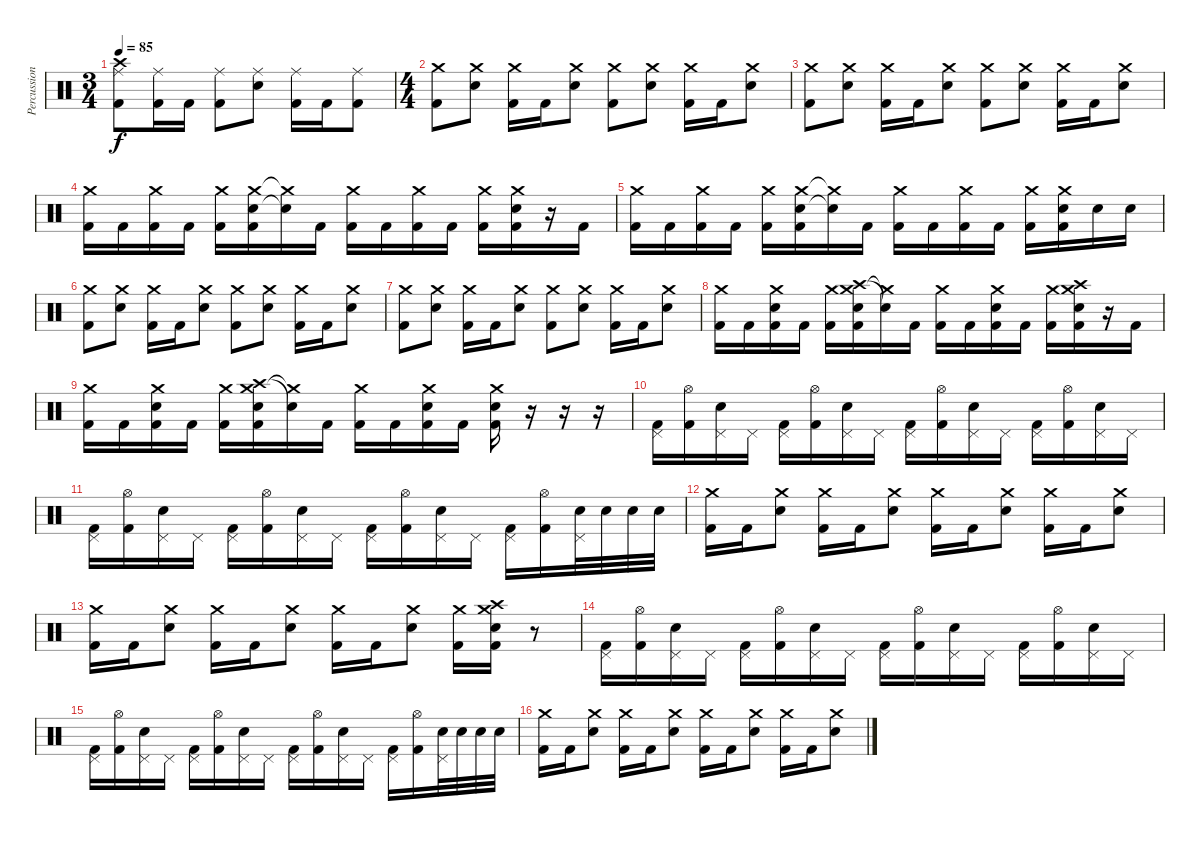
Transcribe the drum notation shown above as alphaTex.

\track ("Percussion" "Percussion") {instrument percussion}
\staff {score}
\articulation defaults
\ts (3 4)
\tempo 85
\clef neutral
\ks c
("Ride (middle)" "Crash high (hit)" "Kick (hit) 2").8{dy f} ("Ride (middle)" "Kick (hit) 2").16 "Kick (hit) 2".16 ("Ride (middle)" "Kick (hit) 2").8 ("Ride (middle)" "Electric Snare (hit)").8 ("Ride (middle)" "Kick (hit) 2").16 "Kick (hit) 2".16 ("Ride (middle)" "Kick (hit) 2").8 |
\ts (4 4)
("Crash medium (hit)" "Kick (hit) 2").8 ("Crash medium (hit)" "Electric Snare (hit)").8 ("Crash medium (hit)" "Kick (hit) 2").16 "Kick (hit) 2".16 ("Crash medium (hit)" "Electric Snare (hit)").8 ("Crash medium (hit)" "Kick (hit) 2").8 ("Crash medium (hit)" "Electric Snare (hit)").8 ("Crash medium (hit)" "Kick (hit) 2").16 "Kick (hit) 2".16 ("Crash medium (hit)" "Electric Snare (hit)").8 |
("Crash medium (hit)" "Kick (hit) 2").8 ("Crash medium (hit)" "Electric Snare (hit)").8 ("Crash medium (hit)" "Kick (hit) 2").16 "Kick (hit) 2".16 ("Crash medium (hit)" "Electric Snare (hit)").8 ("Crash medium (hit)" "Kick (hit) 2").8 ("Crash medium (hit)" "Electric Snare (hit)").8 ("Crash medium (hit)" "Kick (hit) 2").16 "Kick (hit) 2".16 ("Crash medium (hit)" "Electric Snare (hit)").8 |
("Crash medium (hit)" "Kick (hit) 2").16 "Kick (hit) 2".16 ("Crash medium (hit)" "Kick (hit) 2").16 "Kick (hit) 2".16 ("Crash medium (hit)" "Kick (hit) 2").16 ("Crash medium (hit)" "Electric Snare (hit)" "Kick (hit) 2").16 ("Crash medium (hit)"{t} "Electric Snare (hit)"{t}).16 "Kick (hit) 2".16 ("Crash medium (hit)" "Kick (hit) 2").16 "Kick (hit) 2".16 ("Crash medium (hit)" "Kick (hit) 2").16 "Kick (hit) 2".16 ("Crash medium (hit)" "Kick (hit) 2").16 ("Crash medium (hit)" "Electric Snare (hit)" "Kick (hit) 2").16 r.16 "Kick (hit) 2".16 |
("Crash medium (hit)" "Kick (hit) 2").16 "Kick (hit) 2".16 ("Crash medium (hit)" "Kick (hit) 2").16 "Kick (hit) 2".16 ("Crash medium (hit)" "Kick (hit) 2").16 ("Crash medium (hit)" "Electric Snare (hit)" "Kick (hit) 2").16 ("Crash medium (hit)"{t} "Electric Snare (hit)"{t}).16 "Kick (hit) 2".16 ("Crash medium (hit)" "Kick (hit) 2").16 "Kick (hit) 2".16 ("Crash medium (hit)" "Kick (hit) 2").16 "Kick (hit) 2".16 ("Crash medium (hit)" "Kick (hit) 2").16 ("Crash medium (hit)" "Electric Snare (hit)" "Kick (hit) 2").16 "Electric Snare (hit)".16 "Electric Snare (hit)".16 |
("Crash medium (hit)" "Kick (hit) 2").8 ("Crash medium (hit)" "Electric Snare (hit)").8 ("Crash medium (hit)" "Kick (hit) 2").16 "Kick (hit) 2".16 ("Crash medium (hit)" "Electric Snare (hit)").8 ("Crash medium (hit)" "Kick (hit) 2").8 ("Crash medium (hit)" "Electric Snare (hit)").8 ("Crash medium (hit)" "Kick (hit) 2").16 "Kick (hit) 2".16 ("Crash medium (hit)" "Electric Snare (hit)").8 |
("Crash medium (hit)" "Kick (hit) 2").8 ("Crash medium (hit)" "Electric Snare (hit)").8 ("Crash medium (hit)" "Kick (hit) 2").16 "Kick (hit) 2".16 ("Crash medium (hit)" "Electric Snare (hit)").8 ("Crash medium (hit)" "Kick (hit) 2").8 ("Crash medium (hit)" "Electric Snare (hit)").8 ("Crash medium (hit)" "Kick (hit) 2").16 "Kick (hit) 2".16 ("Crash medium (hit)" "Electric Snare (hit)").8 |
("Crash medium (hit)" "Kick (hit) 2").16 "Kick (hit) 2".16 ("Crash medium (hit)" "Electric Snare (hit)" "Kick (hit) 2").16 "Kick (hit) 2".16 ("Crash medium (hit)" "Kick (hit) 2").16 ("Crash medium (hit)" "Crash high (hit)" "Electric Snare (hit)" "Kick (hit) 2").16 ("Crash medium (hit)"{t} "Electric Snare (hit)"{t}).16 "Kick (hit) 2".16 ("Crash medium (hit)" "Kick (hit) 2").16 "Kick (hit) 2".16 ("Crash medium (hit)" "Electric Snare (hit)" "Kick (hit) 2").16 "Kick (hit) 2".16 ("Crash medium (hit)" "Kick (hit) 2").16 ("Crash medium (hit)" "Crash high (hit)" "Electric Snare (hit)" "Kick (hit) 2").16 r.16 "Kick (hit) 2".16 |
("Crash medium (hit)" "Kick (hit) 2").16 "Kick (hit) 2".16 ("Crash medium (hit)" "Electric Snare (hit)" "Kick (hit) 2").16 "Kick (hit) 2".16 ("Crash medium (hit)" "Kick (hit) 2").16 ("Crash medium (hit)" "Crash high (hit)" "Electric Snare (hit)" "Kick (hit) 2").16 ("Crash medium (hit)"{t} "Electric Snare (hit)"{t}).16 "Kick (hit) 2".16 ("Crash medium (hit)" "Kick (hit) 2").16 "Kick (hit) 2".16 ("Crash medium (hit)" "Electric Snare (hit)" "Kick (hit) 2").16 "Kick (hit) 2".16 ("Crash medium (hit)" "Electric Snare (hit)" "Kick (hit) 2").16 r.16 r.16 r.16 |
("Pedal Hi-Hat (hit)" "Kick (hit) 2").16 ("Hi-Hat (open)" "Kick (hit) 2").16 ("Pedal Hi-Hat (hit)" "Electric Snare (hit)").16 "Pedal Hi-Hat (hit)".16 ("Pedal Hi-Hat (hit)" "Kick (hit) 2").16 ("Hi-Hat (open)" "Kick (hit) 2").16 ("Pedal Hi-Hat (hit)" "Electric Snare (hit)").16 "Pedal Hi-Hat (hit)".16 ("Pedal Hi-Hat (hit)" "Kick (hit) 2").16 ("Hi-Hat (open)" "Kick (hit) 2").16 ("Pedal Hi-Hat (hit)" "Electric Snare (hit)").16 "Pedal Hi-Hat (hit)".16 ("Pedal Hi-Hat (hit)" "Kick (hit) 2").16 ("Hi-Hat (open)" "Kick (hit) 2").16 ("Pedal Hi-Hat (hit)" "Electric Snare (hit)").16 "Pedal Hi-Hat (hit)".16 |
("Pedal Hi-Hat (hit)" "Kick (hit) 2").16 ("Hi-Hat (open)" "Kick (hit) 2").16 ("Pedal Hi-Hat (hit)" "Electric Snare (hit)").16 "Pedal Hi-Hat (hit)".16 ("Pedal Hi-Hat (hit)" "Kick (hit) 2").16 ("Hi-Hat (open)" "Kick (hit) 2").16 ("Pedal Hi-Hat (hit)" "Electric Snare (hit)").16 "Pedal Hi-Hat (hit)".16 ("Pedal Hi-Hat (hit)" "Kick (hit) 2").16 ("Hi-Hat (open)" "Kick (hit) 2").16 ("Pedal Hi-Hat (hit)" "Electric Snare (hit)").16 "Pedal Hi-Hat (hit)".16 ("Pedal Hi-Hat (hit)" "Kick (hit) 2").16 ("Hi-Hat (open)" "Kick (hit) 2").16 ("Pedal Hi-Hat (hit)" "Electric Snare (hit)").32 "Electric Snare (hit)".32 "Electric Snare (hit)".32 "Electric Snare (hit)".32 |
("Crash medium (hit)" "Kick (hit) 2").16 "Kick (hit) 2".16 ("Crash medium (hit)" "Electric Snare (hit)").8 ("Crash medium (hit)" "Kick (hit) 2").16 "Kick (hit) 2".16 ("Crash medium (hit)" "Electric Snare (hit)").8 ("Crash medium (hit)" "Kick (hit) 2").16 "Kick (hit) 2".16 ("Crash medium (hit)" "Electric Snare (hit)").8 ("Crash medium (hit)" "Kick (hit) 2").16 "Kick (hit) 2".16 ("Crash medium (hit)" "Electric Snare (hit)").8 |
("Crash medium (hit)" "Kick (hit) 2").16 "Kick (hit) 2".16 ("Crash medium (hit)" "Electric Snare (hit)").8 ("Crash medium (hit)" "Kick (hit) 2").16 "Kick (hit) 2".16 ("Crash medium (hit)" "Electric Snare (hit)").8 ("Crash medium (hit)" "Kick (hit) 2").16 "Kick (hit) 2".16 ("Crash medium (hit)" "Electric Snare (hit)").8 ("Crash medium (hit)" "Kick (hit) 2").16 ("Crash medium (hit)" "Crash high (hit)" "Electric Snare (hit)" "Kick (hit) 2").16 r.8 |
("Pedal Hi-Hat (hit)" "Kick (hit) 2").16 ("Hi-Hat (open)" "Kick (hit) 2").16 ("Pedal Hi-Hat (hit)" "Electric Snare (hit)").16 "Pedal Hi-Hat (hit)".16 ("Pedal Hi-Hat (hit)" "Kick (hit) 2").16 ("Hi-Hat (open)" "Kick (hit) 2").16 ("Pedal Hi-Hat (hit)" "Electric Snare (hit)").16 "Pedal Hi-Hat (hit)".16 ("Pedal Hi-Hat (hit)" "Kick (hit) 2").16 ("Hi-Hat (open)" "Kick (hit) 2").16 ("Pedal Hi-Hat (hit)" "Electric Snare (hit)").16 "Pedal Hi-Hat (hit)".16 ("Pedal Hi-Hat (hit)" "Kick (hit) 2").16 ("Hi-Hat (open)" "Kick (hit) 2").16 ("Pedal Hi-Hat (hit)" "Electric Snare (hit)").16 "Pedal Hi-Hat (hit)".16 |
("Pedal Hi-Hat (hit)" "Kick (hit) 2").16 ("Hi-Hat (open)" "Kick (hit) 2").16 ("Pedal Hi-Hat (hit)" "Electric Snare (hit)").16 "Pedal Hi-Hat (hit)".16 ("Pedal Hi-Hat (hit)" "Kick (hit) 2").16 ("Hi-Hat (open)" "Kick (hit) 2").16 ("Pedal Hi-Hat (hit)" "Electric Snare (hit)").16 "Pedal Hi-Hat (hit)".16 ("Pedal Hi-Hat (hit)" "Kick (hit) 2").16 ("Hi-Hat (open)" "Kick (hit) 2").16 ("Pedal Hi-Hat (hit)" "Electric Snare (hit)").16 "Pedal Hi-Hat (hit)".16 ("Pedal Hi-Hat (hit)" "Kick (hit) 2").16 ("Hi-Hat (open)" "Kick (hit) 2").16 ("Pedal Hi-Hat (hit)" "Electric Snare (hit)").32 "Electric Snare (hit)".32 "Electric Snare (hit)".32 "Electric Snare (hit)".32 |
("Crash medium (hit)" "Kick (hit) 2").16 "Kick (hit) 2".16 ("Crash medium (hit)" "Electric Snare (hit)").8 ("Crash medium (hit)" "Kick (hit) 2").16 "Kick (hit) 2".16 ("Crash medium (hit)" "Electric Snare (hit)").8 ("Crash medium (hit)" "Kick (hit) 2").16 "Kick (hit) 2".16 ("Crash medium (hit)" "Electric Snare (hit)").8 ("Crash medium (hit)" "Kick (hit) 2").16 "Kick (hit) 2".16 ("Crash medium (hit)" "Electric Snare (hit)").8
